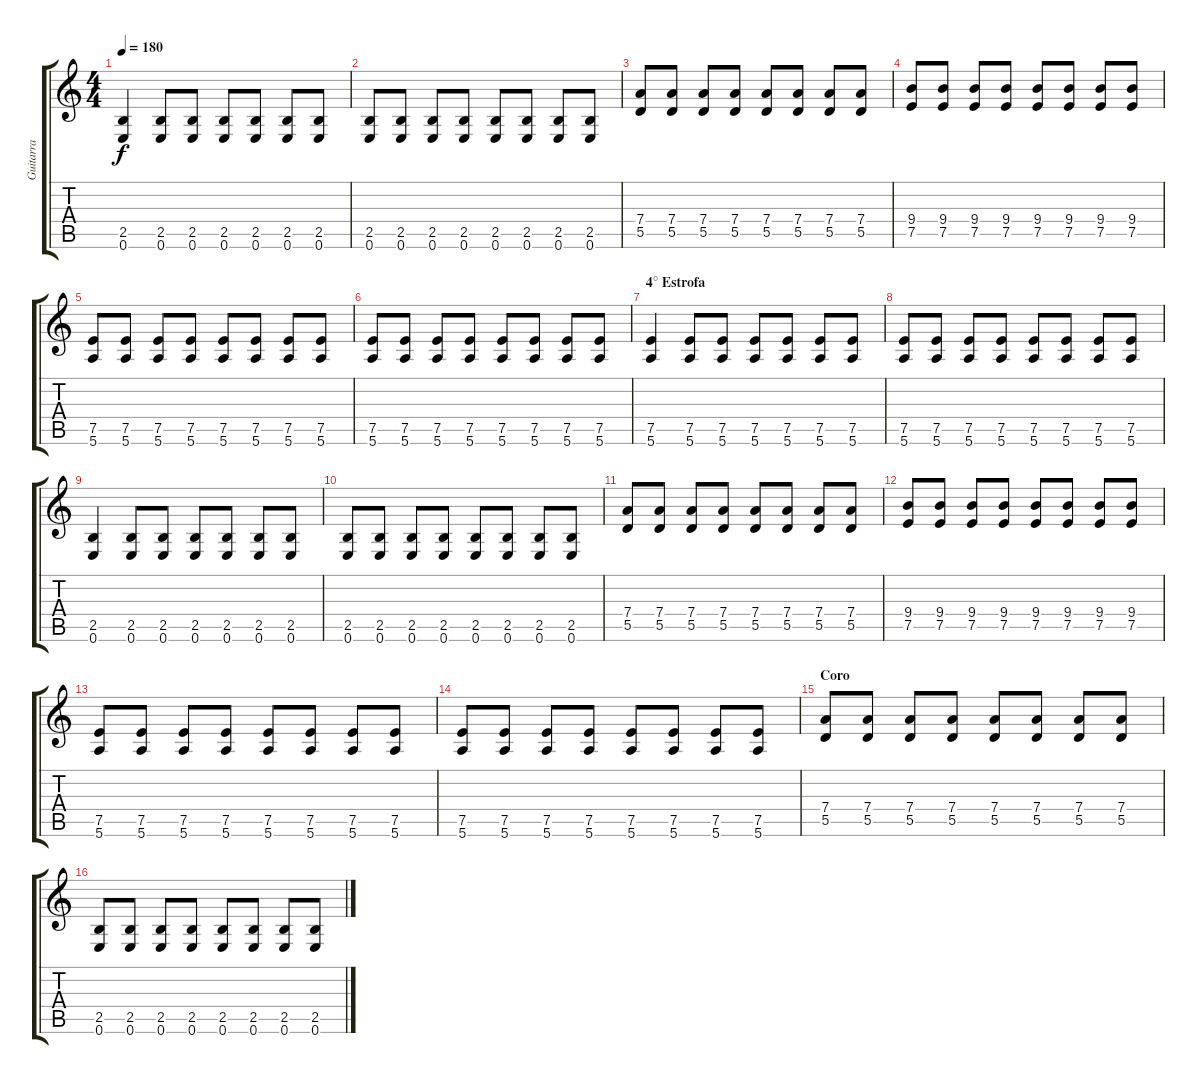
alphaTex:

\track ("Guitarra" "Guitarra") {instrument distortionguitar}
\staff {score tabs}
\tuning (E4 B3 G3 D3 A2 E2) {hide}
\ts (4 4)
\tempo 180
\clef g2
\ks c
(2.5 0.6).4{dy f} (2.5 0.6).8 (2.5 0.6).8 (2.5 0.6).8 (2.5 0.6).8 (2.5 0.6).8 (2.5 0.6).8 |
(2.5 0.6).8 (2.5 0.6).8 (2.5 0.6).8 (2.5 0.6).8 (2.5 0.6).8 (2.5 0.6).8 (2.5 0.6).8 (2.5 0.6).8 |
(7.4 5.5).8 (7.4 5.5).8 (7.4 5.5).8 (7.4 5.5).8 (7.4 5.5).8 (7.4 5.5).8 (7.4 5.5).8 (7.4 5.5).8 |
(9.4 7.5).8 (9.4 7.5).8 (9.4 7.5).8 (9.4 7.5).8 (9.4 7.5).8 (9.4 7.5).8 (9.4 7.5).8 (9.4 7.5).8 |
(7.5 5.6).8 (7.5 5.6).8 (7.5 5.6).8 (7.5 5.6).8 (7.5 5.6).8 (7.5 5.6).8 (7.5 5.6).8 (7.5 5.6).8 |
(7.5 5.6).8 (7.5 5.6).8 (7.5 5.6).8 (7.5 5.6).8 (7.5 5.6).8 (7.5 5.6).8 (7.5 5.6).8 (7.5 5.6).8 |
\section ("" "4° Estrofa")
(7.5 5.6).4 (7.5 5.6).8 (7.5 5.6).8 (7.5 5.6).8 (7.5 5.6).8 (7.5 5.6).8 (7.5 5.6).8 |
(7.5 5.6).8 (7.5 5.6).8 (7.5 5.6).8 (7.5 5.6).8 (7.5 5.6).8 (7.5 5.6).8 (7.5 5.6).8 (7.5 5.6).8 |
(2.5 0.6).4 (2.5 0.6).8 (2.5 0.6).8 (2.5 0.6).8 (2.5 0.6).8 (2.5 0.6).8 (2.5 0.6).8 |
(2.5 0.6).8 (2.5 0.6).8 (2.5 0.6).8 (2.5 0.6).8 (2.5 0.6).8 (2.5 0.6).8 (2.5 0.6).8 (2.5 0.6).8 |
(7.4 5.5).8 (7.4 5.5).8 (7.4 5.5).8 (7.4 5.5).8 (7.4 5.5).8 (7.4 5.5).8 (7.4 5.5).8 (7.4 5.5).8 |
(9.4 7.5).8 (9.4 7.5).8 (9.4 7.5).8 (9.4 7.5).8 (9.4 7.5).8 (9.4 7.5).8 (9.4 7.5).8 (9.4 7.5).8 |
(7.5 5.6).8 (7.5 5.6).8 (7.5 5.6).8 (7.5 5.6).8 (7.5 5.6).8 (7.5 5.6).8 (7.5 5.6).8 (7.5 5.6).8 |
(7.5 5.6).8 (7.5 5.6).8 (7.5 5.6).8 (7.5 5.6).8 (7.5 5.6).8 (7.5 5.6).8 (7.5 5.6).8 (7.5 5.6).8 |
\section ("" "Coro")
(7.4 5.5).8 (7.4 5.5).8 (7.4 5.5).8 (7.4 5.5).8 (7.4 5.5).8 (7.4 5.5).8 (7.4 5.5).8 (7.4 5.5).8 |
(2.5 0.6).8 (2.5 0.6).8 (2.5 0.6).8 (2.5 0.6).8 (2.5 0.6).8 (2.5 0.6).8 (2.5 0.6).8 (2.5 0.6).8
